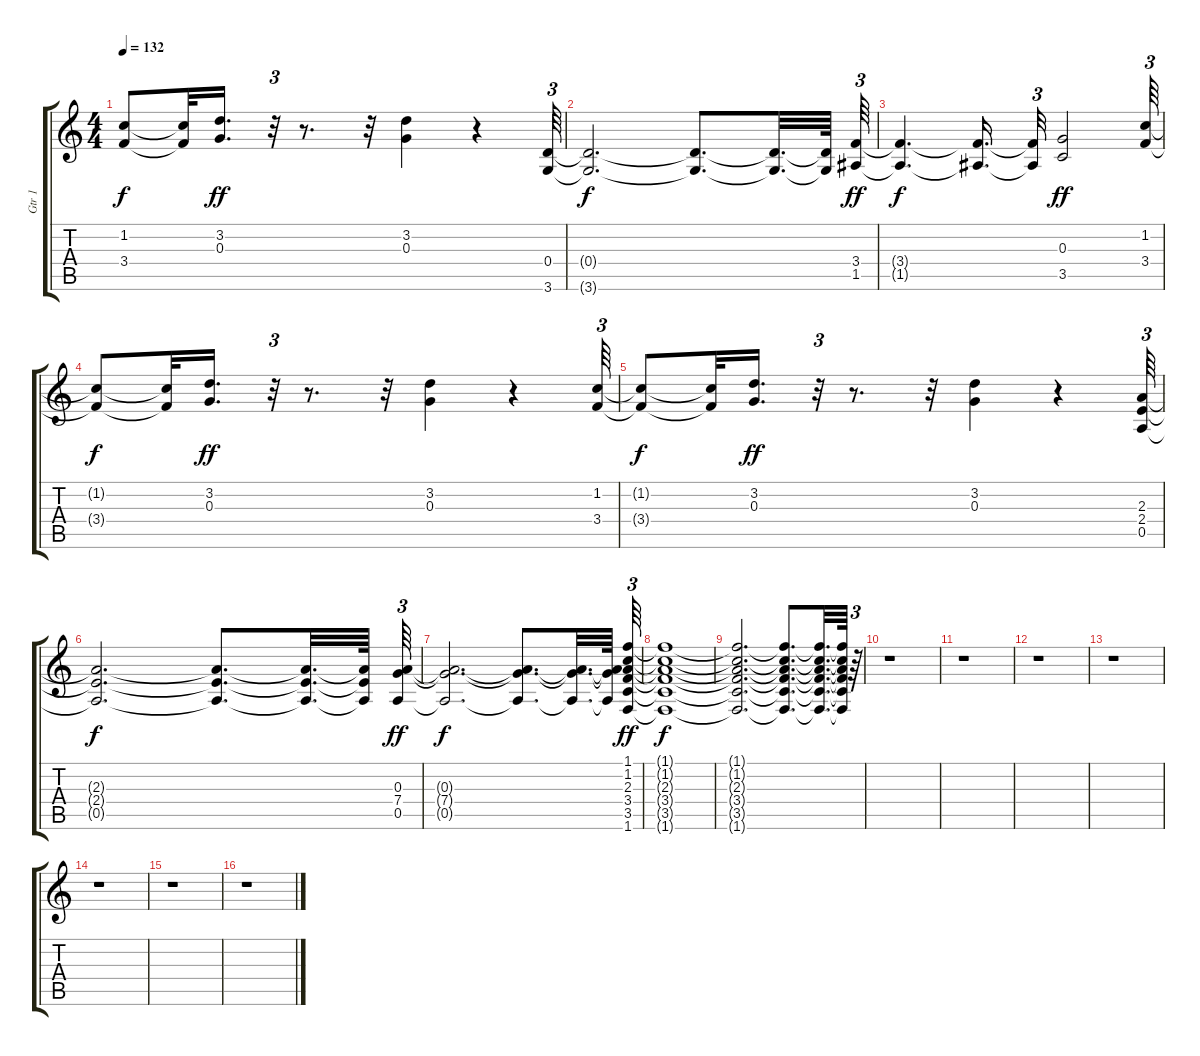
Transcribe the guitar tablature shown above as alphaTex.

\track ("Gtr 1" "Gtr 1") {instrument distortionguitar}
\staff {score tabs}
\tuning (E4 B3 G3 D3 A2 E2) {hide}
\ts (4 4)
\tempo 132
\clef g2
\ks c
(1.2{t} 3.4{t}).8{dy f} (1.2{t} 3.4{t}).32 (3.2 0.3).16{d dy ff} r.32{tu (3 2)} r.8{d} r.32 (3.2 0.3).4 r.4 (0.4 3.6).64{tu (3 2)} |
(0.4{t} 3.6{t}).2{d dy f} (0.4{t} 3.6{t}).8{d} (0.4{t} 3.6{t}).32{d} (0.4{t} 3.6{t}).64 (3.4 1.5).64{tu (3 2) dy ff} |
(3.4{t} 1.5{t}).4{d dy f} (3.4{t} 1.5{t}).16{d} (3.4{t} 1.5{t}).32{tu (3 2)} (0.3 3.5).2{dy ff} (1.2 3.4).64{tu (3 2)} |
(1.2{t} 3.4{t}).8{dy f} (1.2{t} 3.4{t}).32 (3.2 0.3).16{d dy ff} r.32{tu (3 2)} r.8{d} r.32 (3.2 0.3).4 r.4 (1.2 3.4).64{tu (3 2)} |
(1.2{t} 3.4{t}).8{dy f} (1.2{t} 3.4{t}).32 (3.2 0.3).16{d dy ff} r.32{tu (3 2)} r.8{d} r.32 (3.2 0.3).4 r.4 (2.3 2.4 0.5).64{tu (3 2)} |
(2.3{t} 2.4{t} 0.5{t}).2{d dy f} (2.3{t} 2.4{t} 0.5{t}).8{d} (2.3{t} 2.4{t} 0.5{t}).32{d} (2.3{t} 2.4{t} 0.5{t}).64 (0.3 7.4 0.5).64{tu (3 2) dy ff} |
(0.3{t} 7.4{t} 0.5{t}).2{d dy f} (0.3{t} 7.4{t} 0.5{t}).8{d} (0.3{t} 7.4{t} 0.5{t}).32{d} (0.3{t} 7.4{t} 0.5{t}).64 (1.1 1.2 2.3 3.4 3.5 1.6).64{tu (3 2) dy ff} |
(1.1{t} 1.2{t} 2.3{t} 3.4{t} 3.5{t} 1.6{t}).1{dy f} |
(1.1{t} 1.2{t} 2.3{t} 3.4{t} 3.5{t} 1.6{t}).2{d} (1.1{t} 1.2{t} 2.3{t} 3.4{t} 3.5{t} 1.6{t}).8{d} (1.1{t} 1.2{t} 2.3{t} 3.4{t} 3.5{t} 1.6{t}).32{d} (1.1{t} 1.2{t} 2.3{t} 3.4{t} 3.5{t} 1.6{t}).64 r.64{tu (3 2)} |
r.1 |
r.1 |
r.1 |
r.1 |
r.1 |
r.1 |
r.1
